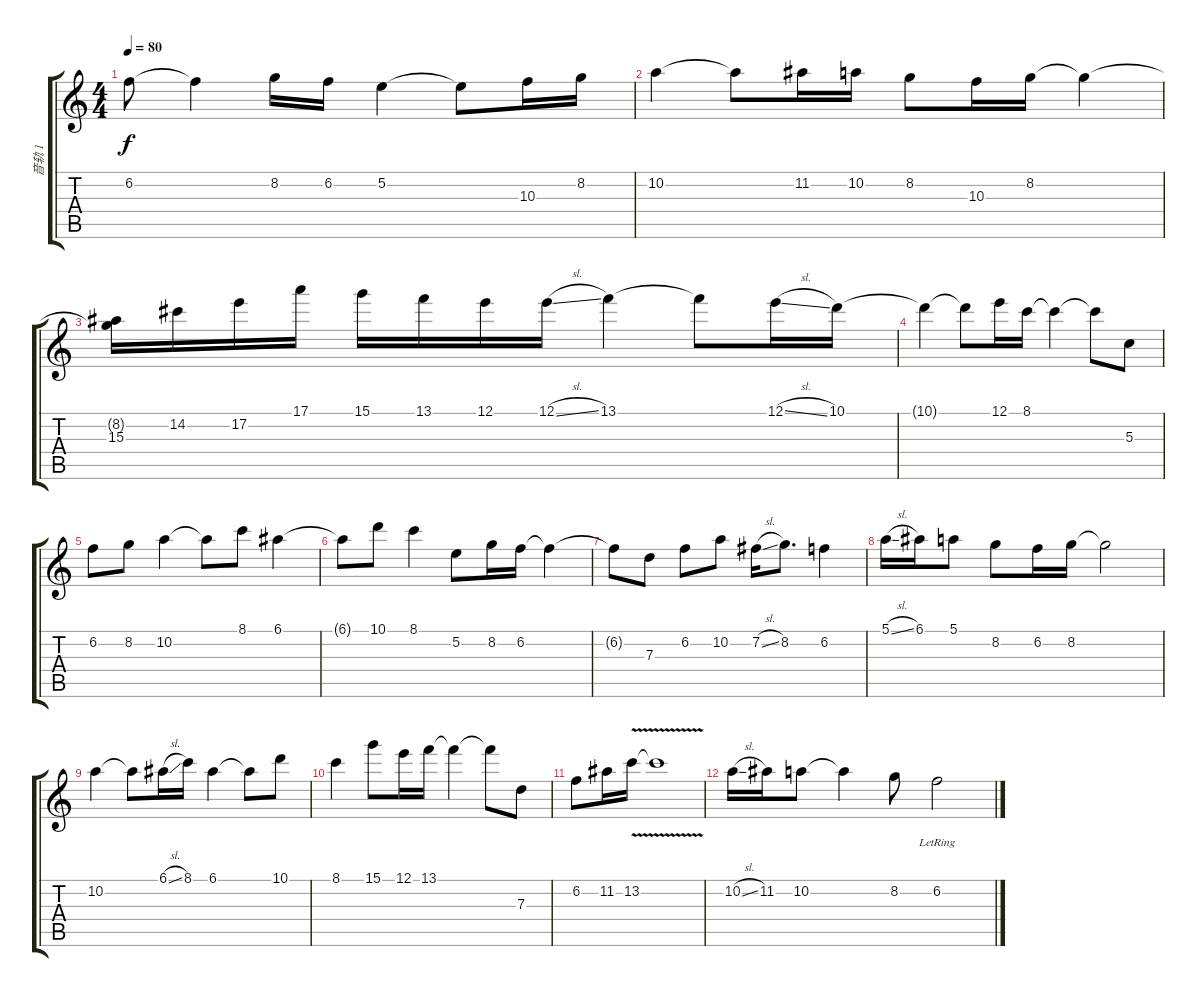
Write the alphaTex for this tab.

\track ("音轨 1" "音轨 1") {instrument acousticguitarsteel}
\staff {score tabs}
\tuning (E4 B3 G3 D3 A2 E2) {hide}
\ts (4 4)
\tempo 80
\clef g2
\ks c
6.2.8{dy f} 6.2{t}.4 8.2.16 6.2.16 5.2.4 5.2{t}.8 10.3.16 8.2.16 |
10.2.4 10.2{t}.8 11.2.16 10.2.16 8.2.8 10.3.16 8.2.16 8.2{t}.4 |
(8.2{t} 15.3).16 14.2.16 17.2.16 17.1.16 15.1.16 13.1.16 12.1.16 12.1{sl}.16 13.1.4 13.1{t}.8 12.1{sl}.16 10.1.16 |
10.1{t}.4 10.1{t}.8 12.1.16 8.1.16 8.1{t}.4 8.1{t}.8 5.3.8 |
6.2.8 8.2.8 10.2.4 10.2{t}.8 8.1.8 6.1.4 |
6.1{t}.8 10.1.8 8.1.4 5.2.8 8.2.16 6.2.16 6.2{t}.4 |
6.2{t}.8 7.3.8 6.2.8 10.2.8 7.2{sl}.16 8.2.8{d} 6.2.4 |
5.1{sl}.16 6.1.16 5.1.8 8.2.8 6.2.16 8.2.16 8.2{t}.2 |
10.2.4 10.2{t}.8 6.1{sl}.16 8.1.16 6.1.4 6.1{t}.8 10.1.8 |
8.1.4 15.1.8 12.1.16 13.1.16 13.1{t}.4 13.1{t}.8 7.3.8 |
6.2.8 11.2.16 13.2{v}.16 13.2{t}.1 |
10.2{sl}.16 11.2.16 10.2.8 10.2{t}.4 8.2.8 6.2{lr}.2
